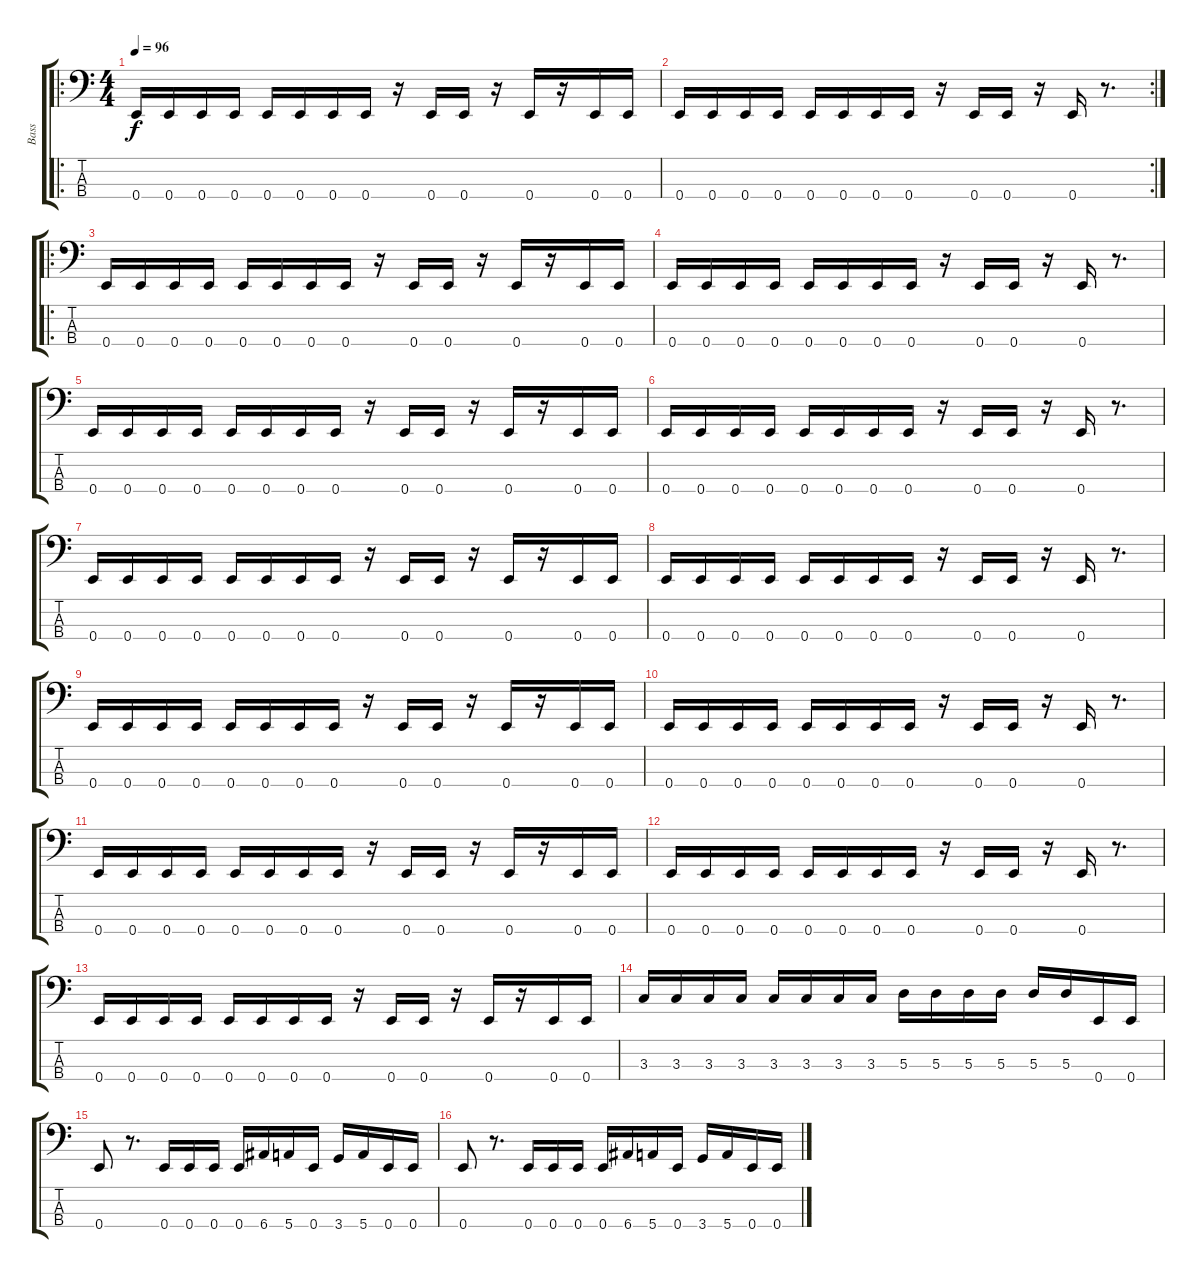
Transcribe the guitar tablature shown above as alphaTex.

\track ("Bass" "Bass") {instrument fretlessbass}
\staff {score tabs}
\tuning (G2 D2 A1 E1) {hide}
\ro
\ts (4 4)
\tempo 96
\clef f4
\ks c
0.4.16{dy f instrument fretlessbass} 0.4.16 0.4.16 0.4.16 0.4.16 0.4.16 0.4.16 0.4.16 r.16 0.4.16 0.4.16 r.16 0.4.16 r.16 0.4.16 0.4.16 |
\rc 2
0.4.16 0.4.16 0.4.16 0.4.16 0.4.16 0.4.16 0.4.16 0.4.16 r.16 0.4.16 0.4.16 r.16 0.4.16 r.8{d} |
\ro
0.4.16 0.4.16 0.4.16 0.4.16 0.4.16 0.4.16 0.4.16 0.4.16 r.16 0.4.16 0.4.16 r.16 0.4.16 r.16 0.4.16 0.4.16 |
0.4.16 0.4.16 0.4.16 0.4.16 0.4.16 0.4.16 0.4.16 0.4.16 r.16 0.4.16 0.4.16 r.16 0.4.16 r.8{d} |
0.4.16 0.4.16 0.4.16 0.4.16 0.4.16 0.4.16 0.4.16 0.4.16 r.16 0.4.16 0.4.16 r.16 0.4.16 r.16 0.4.16 0.4.16 |
0.4.16 0.4.16 0.4.16 0.4.16 0.4.16 0.4.16 0.4.16 0.4.16 r.16 0.4.16 0.4.16 r.16 0.4.16 r.8{d} |
0.4.16 0.4.16 0.4.16 0.4.16 0.4.16 0.4.16 0.4.16 0.4.16 r.16 0.4.16 0.4.16 r.16 0.4.16 r.16 0.4.16 0.4.16 |
0.4.16 0.4.16 0.4.16 0.4.16 0.4.16 0.4.16 0.4.16 0.4.16 r.16 0.4.16 0.4.16 r.16 0.4.16 r.8{d} |
0.4.16 0.4.16 0.4.16 0.4.16 0.4.16 0.4.16 0.4.16 0.4.16 r.16 0.4.16 0.4.16 r.16 0.4.16 r.16 0.4.16 0.4.16 |
0.4.16 0.4.16 0.4.16 0.4.16 0.4.16 0.4.16 0.4.16 0.4.16 r.16 0.4.16 0.4.16 r.16 0.4.16 r.8{d} |
0.4.16 0.4.16 0.4.16 0.4.16 0.4.16 0.4.16 0.4.16 0.4.16 r.16 0.4.16 0.4.16 r.16 0.4.16 r.16 0.4.16 0.4.16 |
0.4.16 0.4.16 0.4.16 0.4.16 0.4.16 0.4.16 0.4.16 0.4.16 r.16 0.4.16 0.4.16 r.16 0.4.16 r.8{d} |
0.4.16 0.4.16 0.4.16 0.4.16 0.4.16 0.4.16 0.4.16 0.4.16 r.16 0.4.16 0.4.16 r.16 0.4.16 r.16 0.4.16 0.4.16 |
3.3.16 3.3.16 3.3.16 3.3.16 3.3.16 3.3.16 3.3.16 3.3.16 5.3.16 5.3.16 5.3.16 5.3.16 5.3.16 5.3.16 0.4.16 0.4.16 |
0.4.8 r.8{d} 0.4.16 0.4.16 0.4.16 0.4.16 6.4.16 5.4.16 0.4.16 3.4.16 5.4.16 0.4.16 0.4.16 |
0.4.8 r.8{d} 0.4.16 0.4.16 0.4.16 0.4.16 6.4.16 5.4.16 0.4.16 3.4.16 5.4.16 0.4.16 0.4.16
